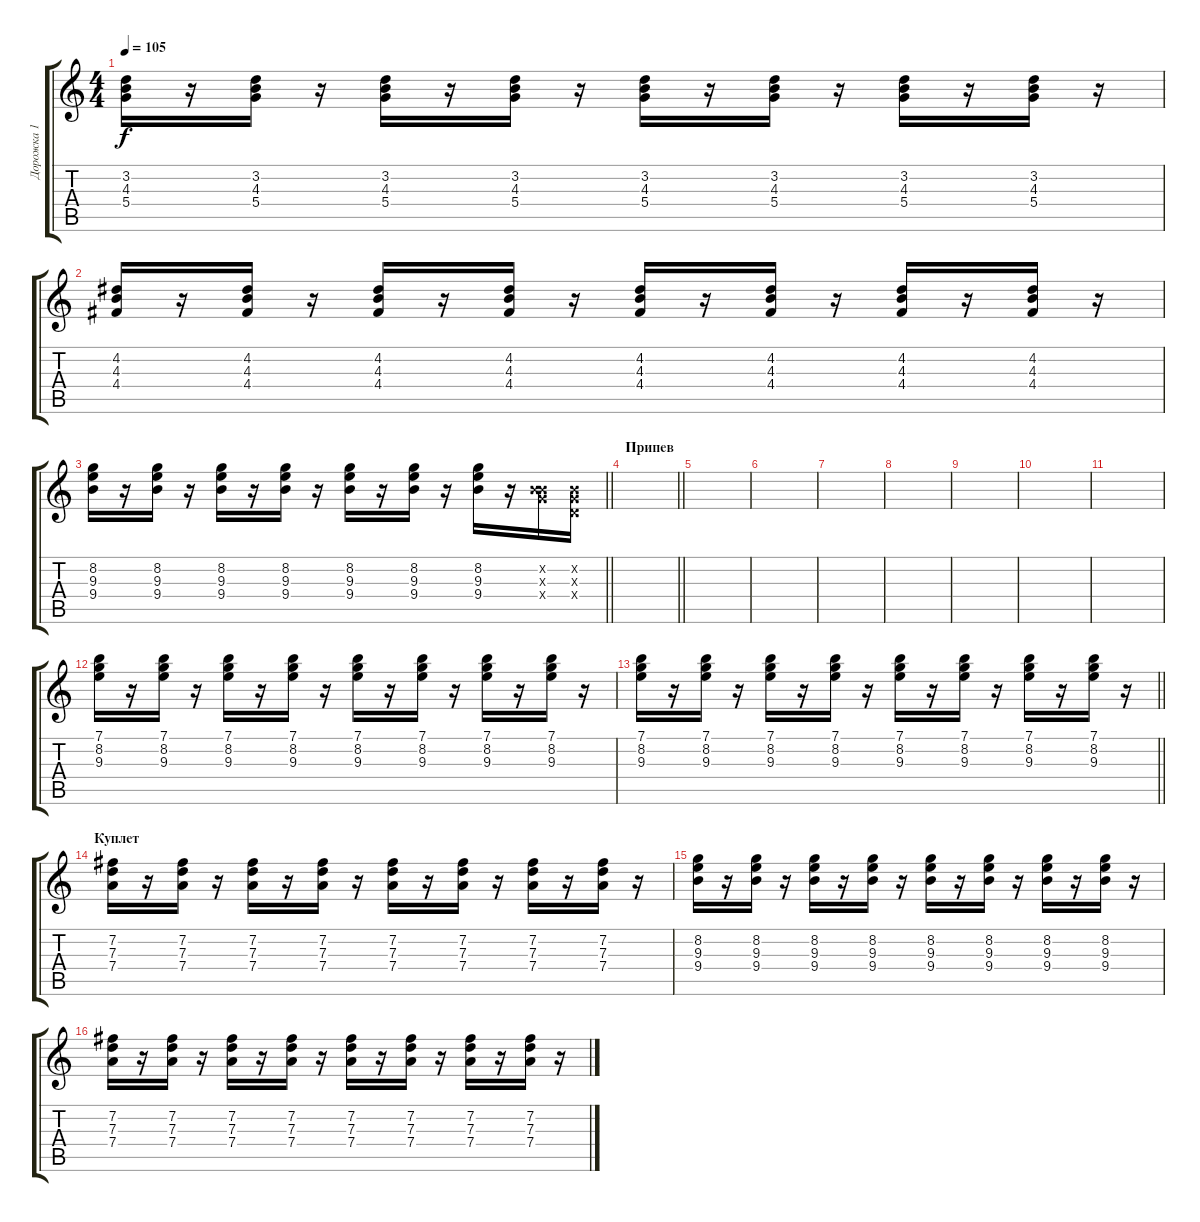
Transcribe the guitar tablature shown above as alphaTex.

\track ("Дорожка 1" "Дорожка 1") {instrument electricguitarclean}
\staff {score tabs}
\tuning (E4 B3 G3 D3 A2 E2) {hide}
\ts (4 4)
\tempo 105
\clef g2
\ks c
(3.2 4.3 5.4).16{dy f} r.16 (3.2 4.3 5.4).16 r.16 (3.2 4.3 5.4).16 r.16 (3.2 4.3 5.4).16 r.16 (3.2 4.3 5.4).16 r.16 (3.2 4.3 5.4).16 r.16 (3.2 4.3 5.4).16 r.16 (3.2 4.3 5.4).16 r.16 |
(4.2 4.3 4.4).16 r.16 (4.2 4.3 4.4).16 r.16 (4.2 4.3 4.4).16 r.16 (4.2 4.3 4.4).16 r.16 (4.2 4.3 4.4).16 r.16 (4.2 4.3 4.4).16 r.16 (4.2 4.3 4.4).16 r.16 (4.2 4.3 4.4).16 r.16 |
\barLineRight lightlight
(8.2 9.3 9.4).16 r.16 (8.2 9.3 9.4).16 r.16 (8.2 9.3 9.4).16 r.16 (8.2 9.3 9.4).16 r.16 (8.2 9.3 9.4).16 r.16 (8.2 9.3 9.4).16 r.16 (8.2 9.3 9.4).16 r.16 (0.2{x} 0.3{x} 9.4{x}).16 (0.2{x} 0.3{x} 0.4{x}).16 |
\section ("" "Припев")
\barLineRight lightlight
|
|
|
|
|
|
|
|
(7.1 8.2 9.3).16 r.16 (7.1 8.2 9.3).16 r.16 (7.1 8.2 9.3).16 r.16 (7.1 8.2 9.3).16 r.16 (7.1 8.2 9.3).16 r.16 (7.1 8.2 9.3).16 r.16 (7.1 8.2 9.3).16 r.16 (7.1 8.2 9.3).16 r.16 |
\barLineRight lightlight
(7.1 8.2 9.3).16 r.16 (7.1 8.2 9.3).16 r.16 (7.1 8.2 9.3).16 r.16 (7.1 8.2 9.3).16 r.16 (7.1 8.2 9.3).16 r.16 (7.1 8.2 9.3).16 r.16 (7.1 8.2 9.3).16 r.16 (7.1 8.2 9.3).16 r.16 |
\section ("" "Куплет")
(7.2 7.3 7.4).16 r.16 (7.2 7.3 7.4).16 r.16 (7.2 7.3 7.4).16 r.16 (7.2 7.3 7.4).16 r.16 (7.2 7.3 7.4).16 r.16 (7.2 7.3 7.4).16 r.16 (7.2 7.3 7.4).16 r.16 (7.2 7.3 7.4).16 r.16 |
(8.2 9.3 9.4).16 r.16 (8.2 9.3 9.4).16 r.16 (8.2 9.3 9.4).16 r.16 (8.2 9.3 9.4).16 r.16 (8.2 9.3 9.4).16 r.16 (8.2 9.3 9.4).16 r.16 (8.2 9.3 9.4).16 r.16 (8.2 9.3 9.4).16 r.16 |
(7.2 7.3 7.4).16 r.16 (7.2 7.3 7.4).16 r.16 (7.2 7.3 7.4).16 r.16 (7.2 7.3 7.4).16 r.16 (7.2 7.3 7.4).16 r.16 (7.2 7.3 7.4).16 r.16 (7.2 7.3 7.4).16 r.16 (7.2 7.3 7.4).16 r.16
